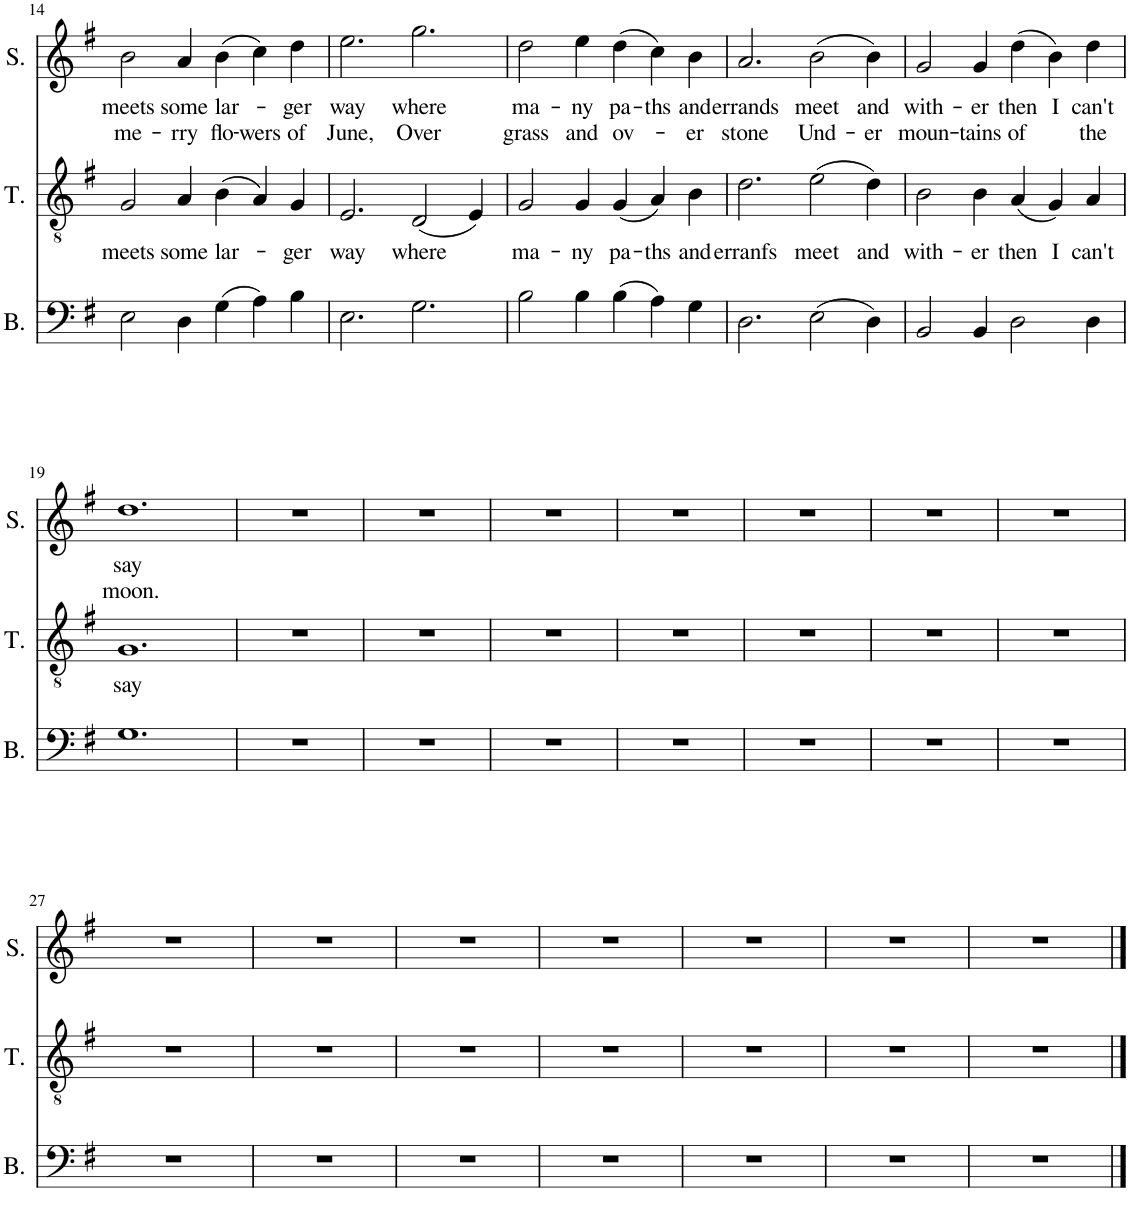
**kern	**kern	**text	**kern	**text	**text
*part3	*part2	*part2	*part1	*part1	*part1
*staff3	*staff2	*staff2	*staff1	*staff1	*staff1
*I"Bass	*I"Tenor	*	*I"Soprano	*	*
*I'B.	*I'T.	*	*I'S.	*	*
!!LO:PB:g=z
*clefF4	*clefGv2	*	*clefG2	*	*
*k[f#]	*k[f#]	*	*k[f#]	*	*
*M6/4	*M6/4	*	*M6/4	*	*
=14	=14	=14	=14	=14	=14
!	!	!LO:LY:b	!	!LO:LY:b	!LO:LY:b
2E\	2G/	meets	2b\	meets	me-
!	!	!LO:LY:b	!	!LO:LY:b	!LO:LY:b
4D\	4A/	some	4a/	some	-rry
!	!	!LO:LY:b	!	!LO:LY:b	!LO:LY:b
(4G\	(4B\	lar-	(4b\	lar-	flo-
!	!	!	!	!	!LO:LY:b
4A\)	4A/)	.	4cc\)	.	-wers
!	!	!LO:LY:b	!	!LO:LY:b	!LO:LY:b
4B\	4G/	-ger	4dd\	-ger	of
=15	=15	=15	=15	=15	=15
!	!	!LO:LY:b	!	!LO:LY:b	!LO:LY:b
2.E\	2.E/	way	2.ee\	way	June,
!	!	!LO:LY:b	!	!LO:LY:b	!LO:LY:b
2.G\	(2D/	where	2.gg\	where	Over
.	4E/)	.	.	.	.
=16	=16	=16	=16	=16	=16
!	!	!LO:LY:b	!	!LO:LY:b	!LO:LY:b
2B\	2G/	ma-	2dd\	ma-	grass
!	!	!LO:LY:b	!	!LO:LY:b	!LO:LY:b
4B\	4G/	-ny	4ee\	-ny	and
!	!	!LO:LY:b	!	!LO:LY:b	!LO:LY:b
(4B\	(4G/	pa-	(4dd\	pa-	ov-
!	!	!LO:LY:b	!	!LO:LY:b	!
4A\)	4A/)	-ths	4cc\)	-ths	.
!	!	!LO:LY:b	!	!LO:LY:b	!LO:LY:b
4G\	4B\	and	4b\	and	-er
=17	=17	=17	=17	=17	=17
!	!	!LO:LY:b	!	!LO:LY:b	!LO:LY:b
2.D\	2.d\	erranfs	2.a/	errands	stone
!	!	!LO:LY:b	!	!LO:LY:b	!LO:LY:b
(2E\	(2e\	meet	(2b\	meet	Und-
!	!	!LO:LY:b	!	!LO:LY:b	!LO:LY:b
4D\)	4d\)	and	4b\)	and	-er
=18	=18	=18	=18	=18	=18
!	!	!LO:LY:b	!	!LO:LY:b	!LO:LY:b
2BB/	2B\	with-	2g/	with-	moun-
!	!	!LO:LY:b	!	!LO:LY:b	!LO:LY:b
4BB/	4B\	-er	4g/	-er	-tains
!	!	!LO:LY:b	!	!LO:LY:b	!LO:LY:b
2D\	(4A/	then	(4dd\	then	of
!	!	!LO:LY:b	!	!LO:LY:b	!
.	4G/)	I	4b\)	I	.
!	!	!LO:LY:b	!	!LO:LY:b	!LO:LY:b
4D\	4A/	can't	4dd\	can't	the
!!LO:LB:g=z
=19	=19	=19	=19	=19	=19
!	!	!LO:LY:b	!	!LO:LY:b	!LO:LY:b
1.G	1.G	say	1.dd	say	moon.
=20	=20	=20	=20	=20	=20
1.r	1.r	.	1.r	.	.
=21	=21	=21	=21	=21	=21
1.r	1.r	.	1.r	.	.
=22	=22	=22	=22	=22	=22
1.r	1.r	.	1.r	.	.
=23	=23	=23	=23	=23	=23
1.r	1.r	.	1.r	.	.
=24	=24	=24	=24	=24	=24
1.r	1.r	.	1.r	.	.
=25	=25	=25	=25	=25	=25
1.r	1.r	.	1.r	.	.
=26	=26	=26	=26	=26	=26
1.r	1.r	.	1.r	.	.
!!LO:LB:g=z
=27	=27	=27	=27	=27	=27
1.r	1.r	.	1.r	.	.
=28	=28	=28	=28	=28	=28
1.r	1.r	.	1.r	.	.
=29	=29	=29	=29	=29	=29
1.r	1.r	.	1.r	.	.
=30	=30	=30	=30	=30	=30
1.r	1.r	.	1.r	.	.
=31	=31	=31	=31	=31	=31
1.r	1.r	.	1.r	.	.
=32	=32	=32	=32	=32	=32
1.r	1.r	.	1.r	.	.
=33	=33	=33	=33	=33	=33
1.r	1.r	.	1.r	.	.
==	==	==	==	==	==
*-	*-	*-	*-	*-	*-
